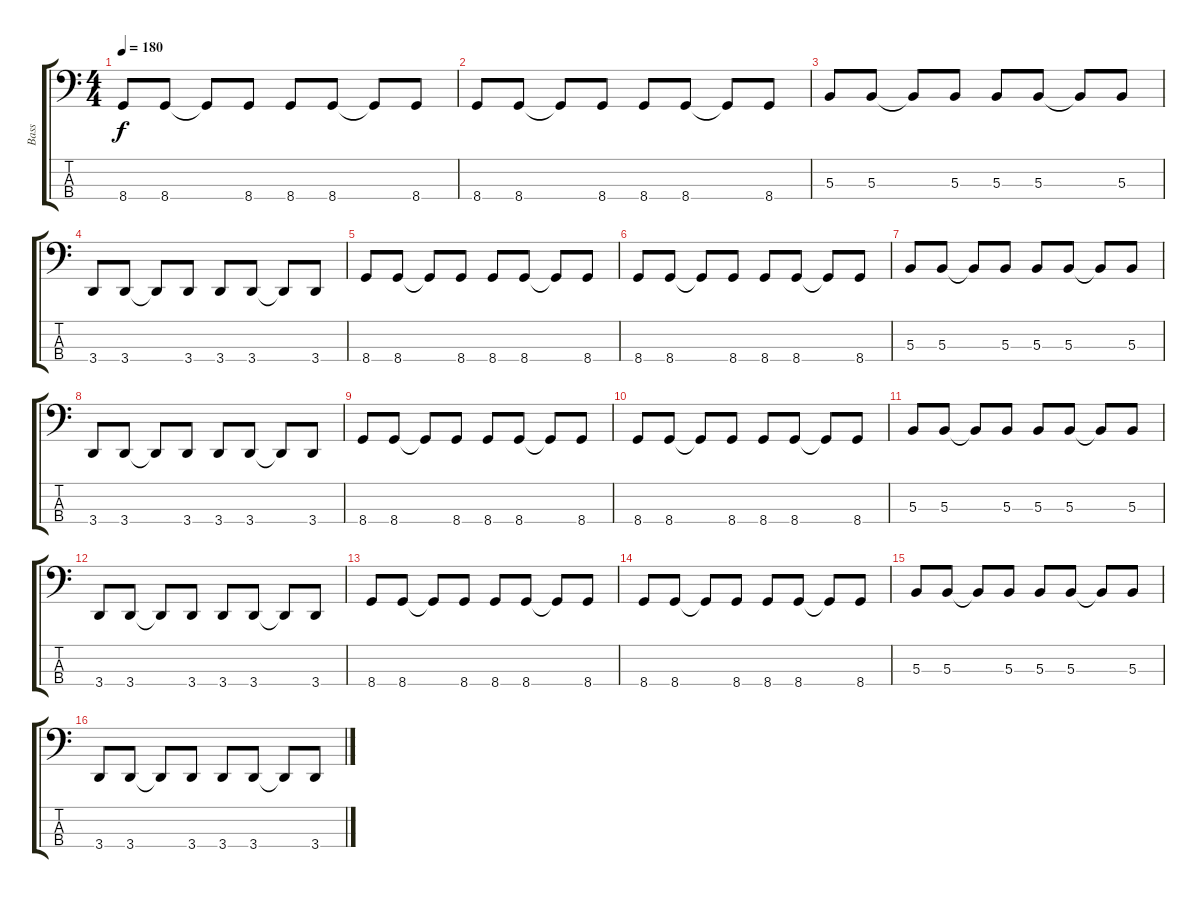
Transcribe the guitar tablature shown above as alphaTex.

\track ("Bass" "Bass") {instrument electricbasspick}
\staff {score tabs}
\tuning (E2 B1 Gb1 B0) {hide}
\ts (4 4)
\tempo 180
\clef f4
\ks c
8.4.8{dy f} 8.4.8 8.4{t}.8 8.4.8 8.4.8 8.4.8 8.4{t}.8 8.4.8 |
8.4.8 8.4.8 8.4{t}.8 8.4.8 8.4.8 8.4.8 8.4{t}.8 8.4.8 |
5.3.8 5.3.8 5.3{t}.8 5.3.8 5.3.8 5.3.8 5.3{t}.8 5.3.8 |
3.4.8 3.4.8 3.4{t}.8 3.4.8 3.4.8 3.4.8 3.4{t}.8 3.4.8 |
8.4.8 8.4.8 8.4{t}.8 8.4.8 8.4.8 8.4.8 8.4{t}.8 8.4.8 |
8.4.8 8.4.8 8.4{t}.8 8.4.8 8.4.8 8.4.8 8.4{t}.8 8.4.8 |
5.3.8 5.3.8 5.3{t}.8 5.3.8 5.3.8 5.3.8 5.3{t}.8 5.3.8 |
3.4.8 3.4.8 3.4{t}.8 3.4.8 3.4.8 3.4.8 3.4{t}.8 3.4.8 |
8.4.8 8.4.8 8.4{t}.8 8.4.8 8.4.8 8.4.8 8.4{t}.8 8.4.8 |
8.4.8 8.4.8 8.4{t}.8 8.4.8 8.4.8 8.4.8 8.4{t}.8 8.4.8 |
5.3.8 5.3.8 5.3{t}.8 5.3.8 5.3.8 5.3.8 5.3{t}.8 5.3.8 |
3.4.8 3.4.8 3.4{t}.8 3.4.8 3.4.8 3.4.8 3.4{t}.8 3.4.8 |
8.4.8 8.4.8 8.4{t}.8 8.4.8 8.4.8 8.4.8 8.4{t}.8 8.4.8 |
8.4.8 8.4.8 8.4{t}.8 8.4.8 8.4.8 8.4.8 8.4{t}.8 8.4.8 |
5.3.8 5.3.8 5.3{t}.8 5.3.8 5.3.8 5.3.8 5.3{t}.8 5.3.8 |
3.4.8 3.4.8 3.4{t}.8 3.4.8 3.4.8 3.4.8 3.4{t}.8 3.4.8
